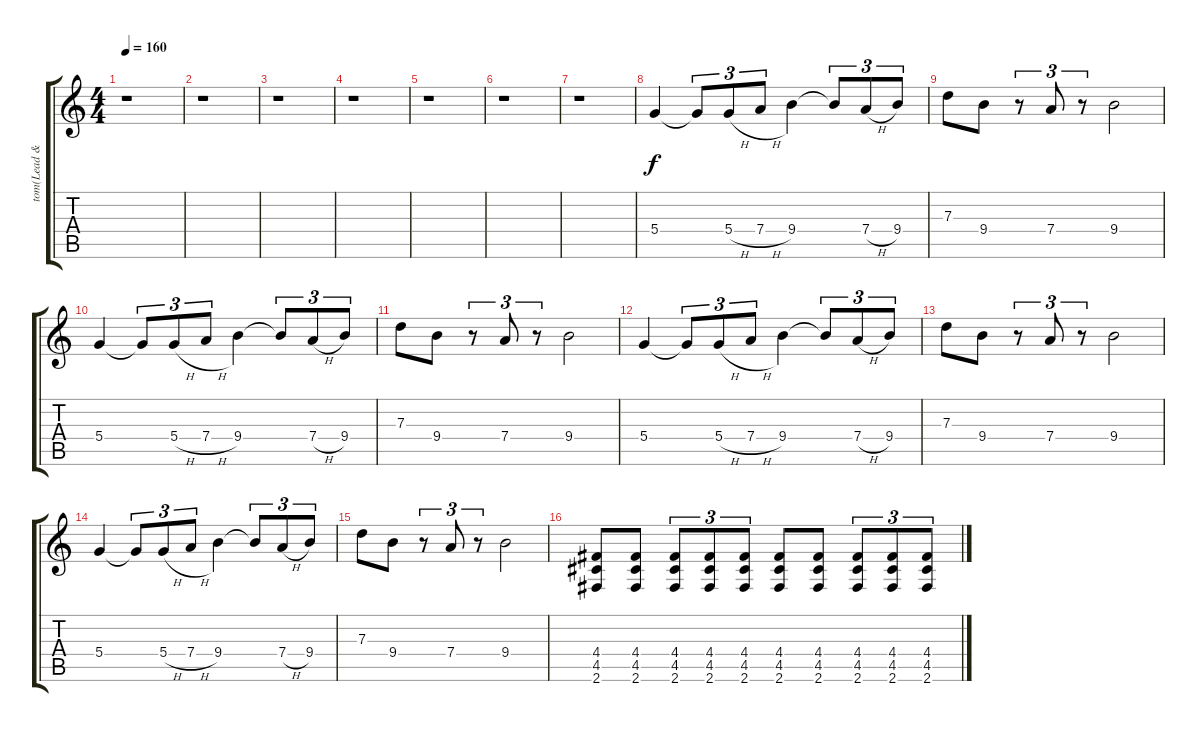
\track ("tom(Lead & Rhythm Guitars)" "tom(Lead &") {instrument distortionguitar}
\staff {score tabs}
\tuning (E4 B3 G3 D3 A2 E2) {hide}
\ts (4 4)
\tempo 160
\clef g2
\ks c
r.1{dy f} |
r.1 |
r.1 |
r.1 |
r.1 |
r.1 |
r.1 |
5.4.4 5.4{t}.8{tu (3 2)} 5.4{h}.8{tu (3 2)} 7.4{h}.8{tu (3 2)} 9.4.4 9.4{t}.8{tu (3 2)} 7.4{h}.8{tu (3 2)} 9.4.8{tu (3 2)} |
7.3.8 9.4.8 r.8{tu (3 2)} 7.4.8{tu (3 2)} r.8{tu (3 2)} 9.4.2 |
5.4.4 5.4{t}.8{tu (3 2)} 5.4{h}.8{tu (3 2)} 7.4{h}.8{tu (3 2)} 9.4.4 9.4{t}.8{tu (3 2)} 7.4{h}.8{tu (3 2)} 9.4.8{tu (3 2)} |
7.3.8 9.4.8 r.8{tu (3 2)} 7.4.8{tu (3 2)} r.8{tu (3 2)} 9.4.2 |
5.4.4 5.4{t}.8{tu (3 2)} 5.4{h}.8{tu (3 2)} 7.4{h}.8{tu (3 2)} 9.4.4 9.4{t}.8{tu (3 2)} 7.4{h}.8{tu (3 2)} 9.4.8{tu (3 2)} |
7.3.8 9.4.8 r.8{tu (3 2)} 7.4.8{tu (3 2)} r.8{tu (3 2)} 9.4.2 |
5.4.4 5.4{t}.8{tu (3 2)} 5.4{h}.8{tu (3 2)} 7.4{h}.8{tu (3 2)} 9.4.4 9.4{t}.8{tu (3 2)} 7.4{h}.8{tu (3 2)} 9.4.8{tu (3 2)} |
7.3.8 9.4.8 r.8{tu (3 2)} 7.4.8{tu (3 2)} r.8{tu (3 2)} 9.4.2 |
(4.4 4.5 2.6).8 (4.4 4.5 2.6).8 (4.4 4.5 2.6).8{tu (3 2)} (4.4 4.5 2.6).8{tu (3 2)} (4.4 4.5 2.6).8{tu (3 2)} (4.4 4.5 2.6).8 (4.4 4.5 2.6).8 (4.4 4.5 2.6).8{tu (3 2)} (4.4 4.5 2.6).8{tu (3 2)} (4.4 4.5 2.6).8{tu (3 2)}
